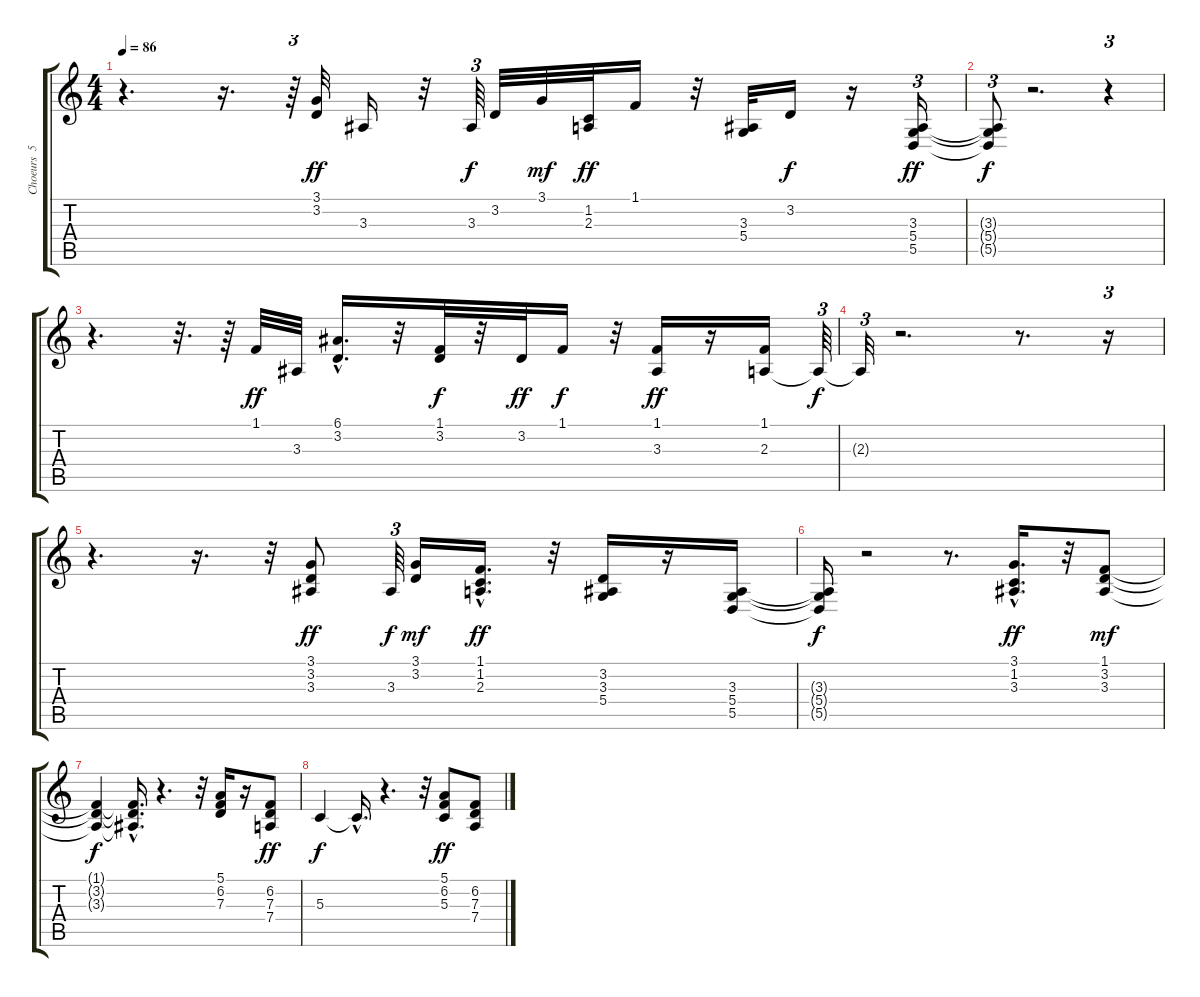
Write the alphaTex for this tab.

\track ("Choeurs  5" "Choeurs  5") {instrument voiceoohs}
\staff {score tabs}
\tuning (E4 B3 G3 D3 A2 E2) {hide}
\ts (4 4)
\tempo 86
\clef g2
\ks c
r.4{d dy f} r.16{d} r.64{tu (3 2)} (3.1 3.2).32{dy ff} 3.3.16 r.32 3.3.64{tu (3 2) dy f} 3.2.32 3.1.32{dy mf} (1.2 2.3).32{dy ff} 1.1.16 r.32 (3.3 5.4).32 3.2.16{dy f} r.16 (3.3 5.4 5.5).16{tu (3 2) dy ff} |
(3.3{t} 5.4{t} 5.5{t}).8{tu (3 2) dy f} r.2{d} r.4{tu (3 2)} |
r.4{d} r.32{d} r.64 1.1.32{dy ff} 3.3.32 (6.1{hac} 3.2{hac}).16{d} r.32 (1.1 3.2).32{dy f} r.32 3.2.32{dy ff} 1.1.16{dy f} r.32 (1.1 3.3).16{dy ff} r.16 (1.1 2.3).16 2.3{t}.64{tu (3 2) dy f} |
2.3{t}.32{tu (3 2)} r.2{d} r.8{d} r.16{tu (3 2)} |
r.4{d} r.16{d} r.32{tu (3 2)} (3.1 3.2 3.3).8{dy ff} 3.3.64{tu (3 2) dy f} (3.1 3.2).16{dy mf} (1.1{hac} 1.2{hac} 2.3{hac}).16{d dy ff} r.32 (3.2 3.3 5.4).16 r.16 (3.3 5.4 5.5).16 |
(3.3{t} 5.4{t} 5.5{t}).16{dy f} r.2 r.8{d} (3.1{hac} 1.2{hac} 3.3{hac}).16{d dy ff} r.32 (1.1 3.2 3.3).8{dy mf} |
(1.1{t} 3.2{t} 3.3{t}).4{dy f} (1.1{hac t} 3.2{hac t} 3.3{hac t}).16{d} r.4{d} r.32 (5.1 6.2 7.3).16 r.16 (6.2 7.3 7.4).8{dy ff} |
5.3.4{dy f} 5.3{hac t}.16{d} r.4{d} r.32 (5.1 6.2 5.3).8{dy ff} (6.2 7.3 7.4).8
